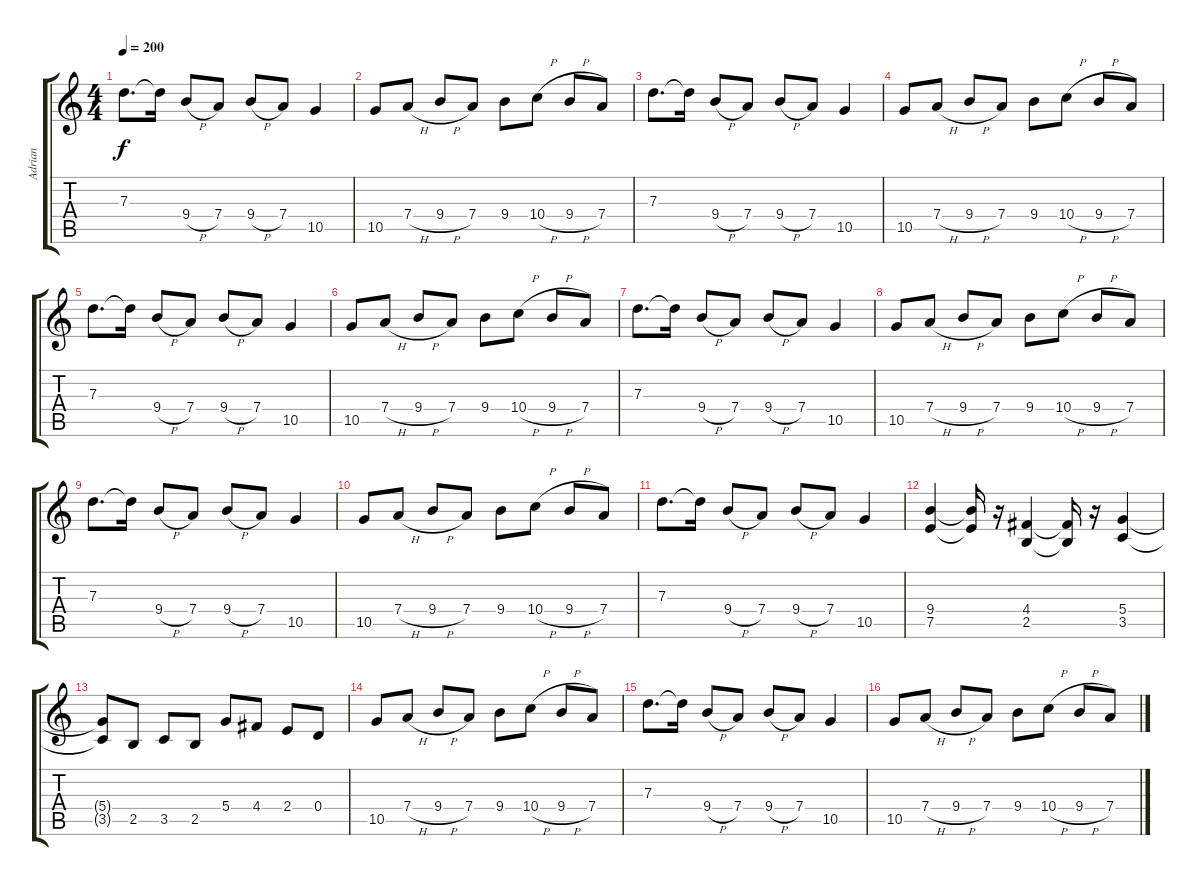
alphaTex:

\track ("Adrian" "Adrian") {instrument distortionguitar}
\staff {score tabs}
\tuning (E4 B3 G3 D3 A2 E2) {hide}
\ts (4 4)
\tempo 200
\clef g2
\ks c
7.3.8{d dy f} 7.3{t}.16 9.4{h}.8 7.4.8 9.4{h}.8 7.4.8 10.5.4 |
10.5.8 7.4{h}.8 9.4{h}.8 7.4.8 9.4.8 10.4{h}.8 9.4{h}.8 7.4.8 |
7.3.8{d} 7.3{t}.16 9.4{h}.8 7.4.8 9.4{h}.8 7.4.8 10.5.4 |
10.5.8 7.4{h}.8 9.4{h}.8 7.4.8 9.4.8 10.4{h}.8 9.4{h}.8 7.4.8 |
7.3.8{d} 7.3{t}.16 9.4{h}.8 7.4.8 9.4{h}.8 7.4.8 10.5.4 |
10.5.8 7.4{h}.8 9.4{h}.8 7.4.8 9.4.8 10.4{h}.8 9.4{h}.8 7.4.8 |
7.3.8{d} 7.3{t}.16 9.4{h}.8 7.4.8 9.4{h}.8 7.4.8 10.5.4 |
10.5.8 7.4{h}.8 9.4{h}.8 7.4.8 9.4.8 10.4{h}.8 9.4{h}.8 7.4.8 |
7.3.8{d} 7.3{t}.16 9.4{h}.8 7.4.8 9.4{h}.8 7.4.8 10.5.4 |
10.5.8 7.4{h}.8 9.4{h}.8 7.4.8 9.4.8 10.4{h}.8 9.4{h}.8 7.4.8 |
7.3.8{d} 7.3{t}.16 9.4{h}.8 7.4.8 9.4{h}.8 7.4.8 10.5.4 |
(9.4 7.5).4 (9.4{t} 7.5{t}).16 r.16 (4.4 2.5).4 (4.4{t} 2.5{t}).16 r.16 (5.4 3.5).4 |
(5.4{t} 3.5{t}).8 2.5.8 3.5.8 2.5.8 5.4.8 4.4.8 2.4.8 0.4.8 |
10.5.8 7.4{h}.8 9.4{h}.8 7.4.8 9.4.8 10.4{h}.8 9.4{h}.8 7.4.8 |
7.3.8{d} 7.3{t}.16 9.4{h}.8 7.4.8 9.4{h}.8 7.4.8 10.5.4 |
10.5.8 7.4{h}.8 9.4{h}.8 7.4.8 9.4.8 10.4{h}.8 9.4{h}.8 7.4.8
